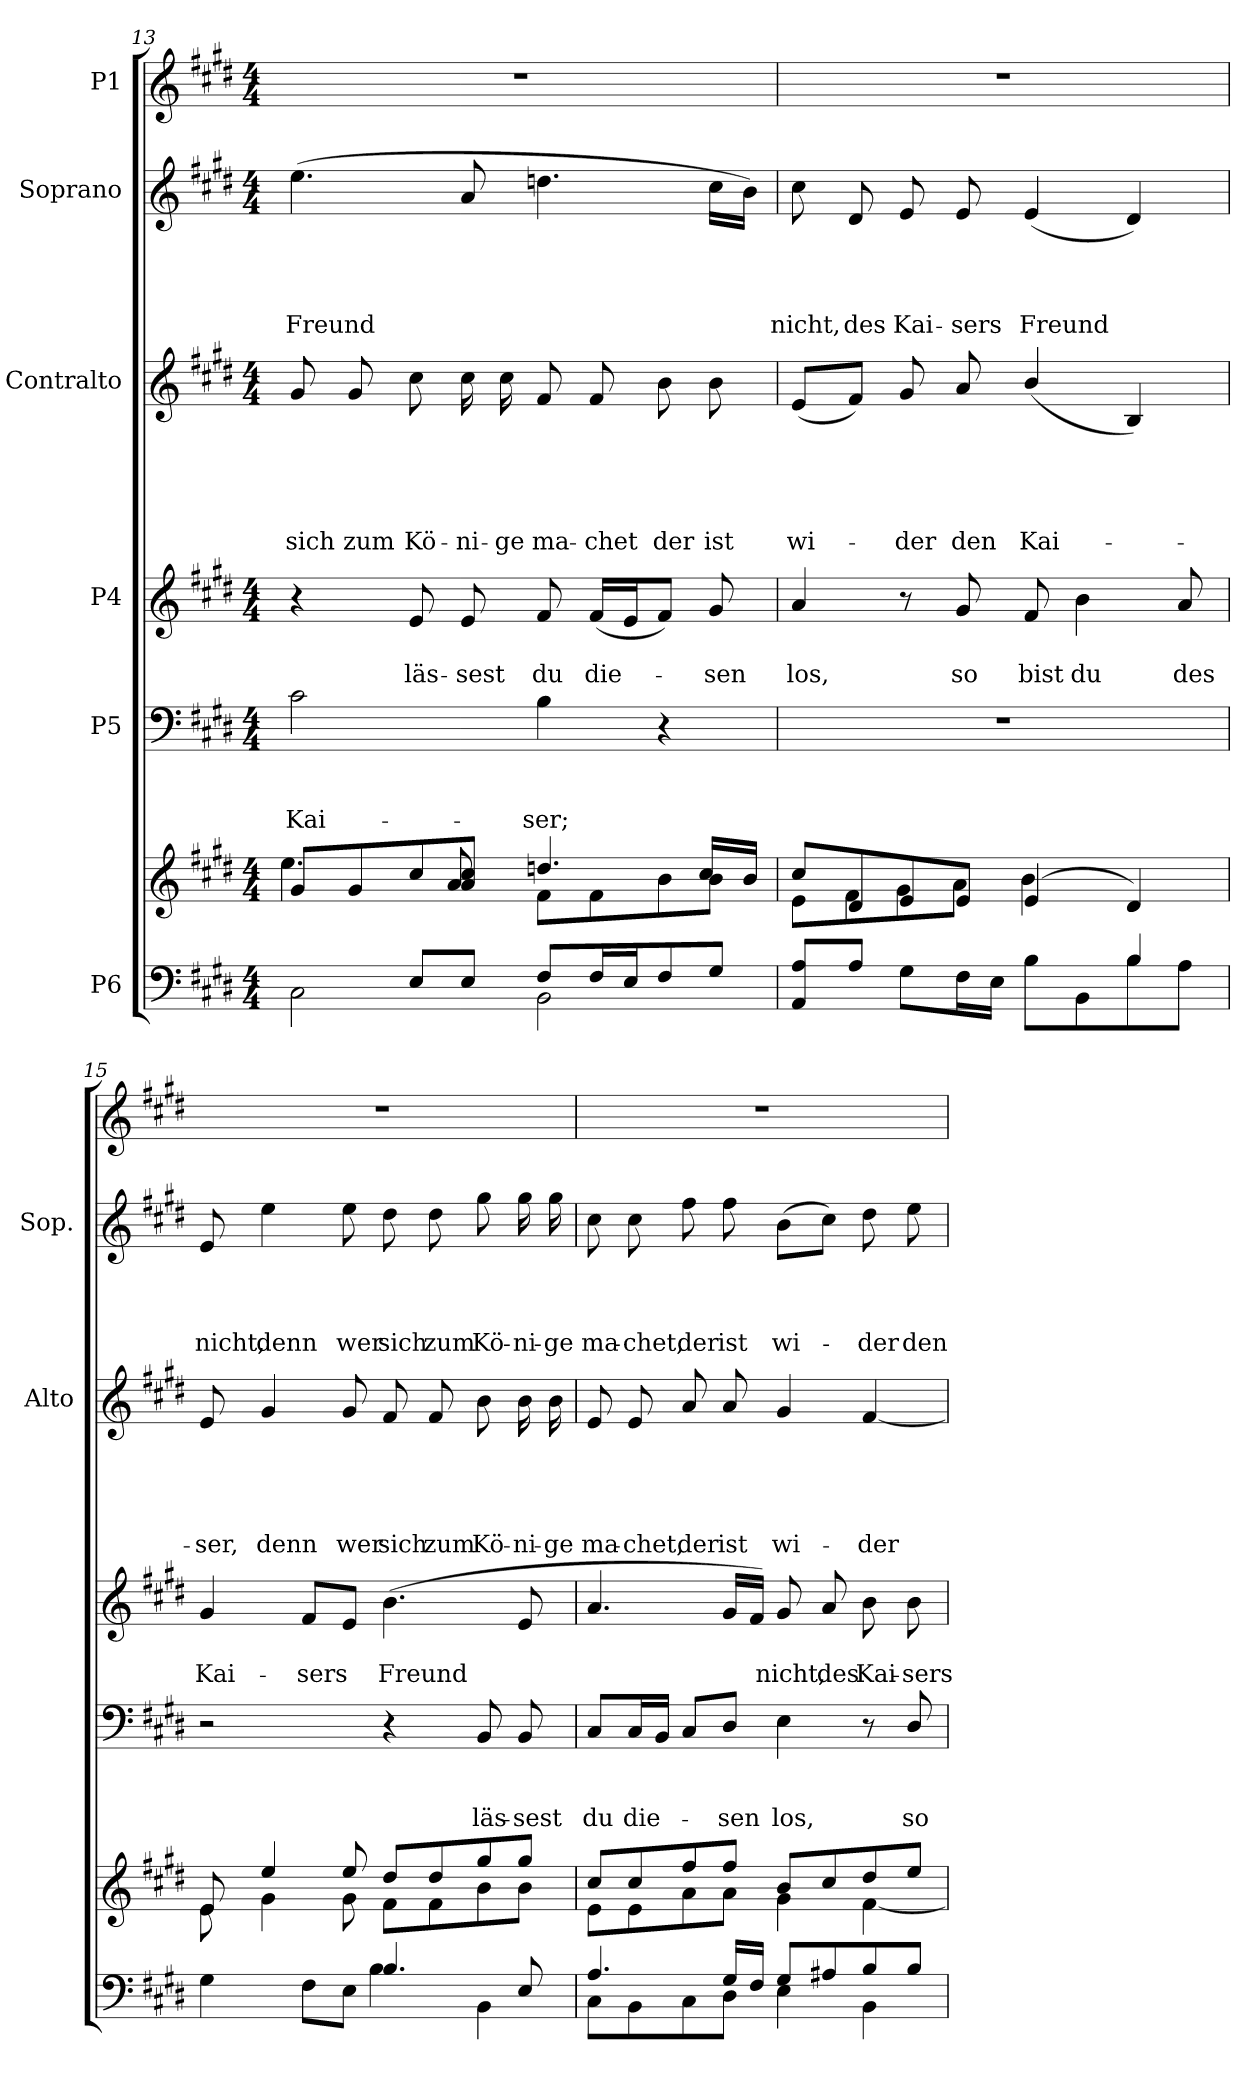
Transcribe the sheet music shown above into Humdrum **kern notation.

**kern	**kern	**kern	**text	**text	**text	**kern	**text	**text	**kern	**text	**text	**text	**text	**text	**kern	**text	**text	**text	**text	**kern
*part6	*part6	*part5	*part5	*part5	*part5	*part4	*part4	*part4	*part3	*part3	*part3	*part3	*part3	*part3	*part2	*part2	*part2	*part2	*part2	*part1
*staff7	*staff6	*staff5	*staff5	*staff5	*staff5	*staff4	*staff4	*staff4	*staff3	*staff3	*staff3	*staff3	*staff3	*staff3	*staff2	*staff2	*staff2	*staff2	*staff2	*staff1
*I"P6	*	*I"P5	*	*	*	*I"P4	*	*	*I"Contralto	*	*	*	*	*	*I"Soprano	*	*	*	*	*I"P1
*	*	*	*	*	*	*	*	*	*I'Alto	*	*	*	*	*	*I'Sop.	*	*	*	*	*
*clefF4	*clefG2	*clefF4	*	*	*	*clefG2	*	*	*clefG2	*	*	*	*	*	*clefG2	*	*	*	*	*clefG2
*	*	*	*	*	*	*ITrd7c12	*	*	*	*	*	*	*	*	*	*	*	*	*	*ITrd7c12
*k[f#c#g#d#]	*k[f#c#g#d#]	*k[f#c#g#d#]	*	*	*	*k[f#c#g#d#]	*	*	*k[f#c#g#d#]	*	*	*	*	*	*k[f#c#g#d#]	*	*	*	*	*k[f#c#g#d#]
*E:	*E:	*E:	*	*	*	*E:	*	*	*E:	*	*	*	*	*	*E:	*	*	*	*	*E:
*M4/4	*M4/4	*M4/4	*	*	*	*M4/4	*	*	*M4/4	*	*	*	*	*	*M4/4	*	*	*	*	*M4/4
=13	=13	=13	=13	=13	=13	=13	=13	=13	=13	=13	=13	=13	=13	=13	=13	=13	=13	=13	=13	=13
*^	*^	*	*	*	*	*	*	*	*	*	*	*	*	*	*	*	*	*	*	*
*	*^	*	*^	*	*	*	*	*	*	*	*	*	*	*	*	*	*	*	*	*	*	*
!	!	!	!	!	!	!	!	!	!LO:LY:b	!	!	!	!	!	!	!	!	!LO:LY:b	!	!	!	!	!LO:LY:b	!
4ryy	2C#\	1ryy	8g#/L	4.ee\	1ryy	2c#\	.	.	Kai-	4r	.	.	8g#/	.	.	.	.	sich	(>4.ee\	.	.	.	Freund	1r
!	!	!	!	!	!	!	!	!	!	!	!	!	!	!	!	!	!	!LO:LY:b	!	!	!	!	!	!
.	.	.	8g#/	.	.	.	.	.	.	.	.	.	8g#/	.	.	.	.	zum	.	.	.	.	.	.
!	!	!	!	!	!	!	!	!	!	!	!	!LO:LY:b	!	!	!	!	!	!LO:LY:b	!	!	!	!	!	!
8E/L	.	.	8cc#/	.	.	.	.	.	.	8E/	.	läs-	8cc#\	.	.	.	.	Kö-	.	.	.	.	.	.
!	!	!	!	!	!	!	!	!	!	!	!	!LO:LY:b	!	!	!	!	!	!LO:LY:b	!	!	!	!	!	!
8E/J	.	.	8a/ 8cc#/J	8a/	.	.	.	.	.	8E/	.	-sest	16cc#\	.	.	.	.	-ni-	8a/	.	.	.	.	.
!	!	!	!	!	!	!	!	!	!	!	!	!	!	!	!	!	!	!LO:LY:b	!	!	!	!	!	!
.	.	.	.	.	.	.	.	.	.	.	.	.	16cc#\	.	.	.	.	-ge	.	.	.	.	.	.
!	!	!	!	!	!	!	!	!	!LO:LY:b	!	!	!LO:LY:b	!	!	!	!	!	!LO:LY:b	!	!	!	!	!	!
8F#/L	2BB\	.	8f#\L	4.ddn/	.	4B\	.	.	-ser;	8F#/	.	du	8f#/	.	.	.	.	ma-	4.ddn\	.	.	.	.	.
!	!	!	!	!	!	!	!	!	!	!	!	!LO:LY:b	!	!	!	!	!	!LO:LY:b	!	!	!	!	!	!
16F#/L	.	.	8f#\	.	.	.	.	.	.	(<16F#/LL	.	die-	8f#/	.	.	.	.	-chet	.	.	.	.	.	.
16E/J	.	.	.	.	.	.	.	.	.	16E/J	.	.	.	.	.	.	.	.	.	.	.	.	.	.
!	!	!	!	!	!	!	!	!	!	!	!	!	!	!	!	!	!	!LO:LY:b	!	!	!	!	!	!
8F#/	.	.	8b\	.	.	4r	.	.	.	8F#/J)	.	.	8b\	.	.	.	.	der	.	.	.	.	.	.
!	!	!	!	!	!	!	!	!	!	!	!	!LO:LY:b	!	!	!	!	!	!LO:LY:b	!	!	!	!	!	!
8G#/J	.	.	8b\J	16cc#/LL	.	.	.	.	.	8G#/	.	-sen	8b\	.	.	.	.	ist	16cc#\LL	.	.	.	.	.
.	.	.	.	16b/JJ	.	.	.	.	.	.	.	.	.	.	.	.	.	.	16b\JJ)	.	.	.	.	.
!!LO:LB:g=z
=14	=14	=14	=14	=14	=14	=14	=14	=14	=14	=14	=14	=14	=14	=14	=14	=14	=14	=14	=14	=14	=14	=14	=14	=14
!	!	!	!	!	!	!	!	!	!	!	!	!LO:LY:b	!	!	!	!	!	!LO:LY:b	!	!	!	!	!LO:LY:b	!
8AA/ 8A/L	2.ryy	1ryy	8cc#/L	8e\L	1ryy	1r	.	.	.	4A/	.	los,	(<8e/L	.	.	.	.	wi-	8cc#\	.	.	.	nicht,	1r
!	!	!	!	!	!	!	!	!	!	!	!	!	!	!	!	!	!	!	!	!	!	!	!LO:LY:b	!
8A/J	.	.	8d#/	8f#\	.	.	.	.	.	.	.	.	8f#/J)	.	.	.	.	.	8d#/	.	.	.	des	.
!	!	!	!	!	!	!	!	!	!	!	!	!	!	!	!	!	!	!LO:LY:b	!	!	!	!	!LO:LY:b	!
8G#\L	.	.	8e/	8g#\	.	.	.	.	.	8r	.	.	8g#/	.	.	.	.	-der	8e/	.	.	.	Kai-	.
!	!	!	!	!	!	!	!	!	!	!	!	!LO:LY:b	!	!	!	!	!	!LO:LY:b	!	!	!	!	!LO:LY:b	!
16F#\L	.	.	8e/J	8a\J	.	.	.	.	.	8G#/	.	so	8a/	.	.	.	.	den	8e/	.	.	.	-sers	.
16E\JJ	.	.	.	.	.	.	.	.	.	.	.	.	.	.	.	.	.	.	.	.	.	.	.	.
!	!	!	!	!	!	!	!	!	!	!	!	!LO:LY:b	!	!	!	!	!	!LO:LY:b	!	!	!	!	!LO:LY:b	!
8B\L	.	.	(<4e/	4b\	.	.	.	.	.	8F#/	.	bist	(<4b/	.	.	.	.	Kai-	(<4e/	.	.	.	Freund	.
!	!	!	!	!	!	!	!	!	!	!	!	!LO:LY:b	!	!	!	!	!	!	!	!	!	!	!	!
8BB\	.	.	.	.	.	.	.	.	.	4B\	.	du	.	.	.	.	.	.	.	.	.	.	.	.
8B\	4B/	.	4d#/)	4ryy	.	.	.	.	.	.	.	.	4B/)	.	.	.	.	.	4d#/)	.	.	.	.	.
!	!	!	!	!	!	!	!	!	!	!	!	!LO:LY:b	!	!	!	!	!	!	!	!	!	!	!	!
8A\J	.	.	.	.	.	.	.	.	.	8A/	.	des	.	.	.	.	.	.	.	.	.	.	.	.
=15	=15	=15	=15	=15	=15	=15	=15	=15	=15	=15	=15	=15	=15	=15	=15	=15	=15	=15	=15	=15	=15	=15	=15	=15
!	!	!	!	!	!	!	!	!	!	!	!	!LO:LY:b	!	!	!	!	!	!LO:LY:b	!	!	!	!	!LO:LY:b	!
4G#\	2ryy	1ryy	8e/	8e\	1ryy	2r	.	.	.	4G#/	.	Kai-	8e/	.	.	.	.	-ser,	8e/	.	.	.	nicht,	1r
!	!	!	!	!	!	!	!	!	!	!	!	!	!	!	!	!	!	!LO:LY:b	!	!	!	!	!LO:LY:b	!
.	.	.	4ee/	4g#\	.	.	.	.	.	.	.	.	4g#/	.	.	.	.	denn	4ee\	.	.	.	denn	.
!	!	!	!	!	!	!	!	!	!	!	!	!LO:LY:b	!	!	!	!	!	!	!	!	!	!	!	!
8F#\L	.	.	.	.	.	.	.	.	.	8F#/L	.	-sers	.	.	.	.	.	.	.	.	.	.	.	.
!	!	!	!	!	!	!	!	!	!	!	!	!	!	!	!	!	!	!LO:LY:b	!	!	!	!	!LO:LY:b	!
8E\J	.	.	8ee/	8g#\	.	.	.	.	.	8E/J	.	.	8g#/	.	.	.	.	wer	8ee\	.	.	.	wer	.
!	!	!	!	!	!	!	!	!	!	!	!	!LO:LY:b	!	!	!	!	!	!LO:LY:b	!	!	!	!	!LO:LY:b	!
4.B/	4B\	.	8dd#/L	8f#\L	.	4r	.	.	.	(>4.B\	.	Freund	8f#/	.	.	.	.	sich	8dd#\	.	.	.	sich	.
!	!	!	!	!	!	!	!	!	!	!	!	!	!	!	!	!	!	!LO:LY:b	!	!	!	!	!LO:LY:b	!
.	.	.	8dd#/	8f#\	.	.	.	.	.	.	.	.	8f#/	.	.	.	.	zum	8dd#\	.	.	.	zum	.
!	!	!	!	!	!	!	!	!	!LO:LY:b	!	!	!	!	!	!	!	!	!LO:LY:b	!	!	!	!	!LO:LY:b	!
.	4BB\	.	8gg#/	8b\	.	8BB/	.	.	läs-	.	.	.	8b\	.	.	.	.	Kö-	8gg#\	.	.	.	Kö-	.
!	!	!	!	!	!	!	!	!	!LO:LY:b	!	!	!	!	!	!	!	!	!LO:LY:b	!	!	!	!	!LO:LY:b	!
8E/	.	.	8gg#/J	8b\J	.	8BB/	.	.	-sest	8E/	.	.	16b\	.	.	.	.	-ni-	16gg#\	.	.	.	-ni-	.
!	!	!	!	!	!	!	!	!	!	!	!	!	!	!	!	!	!	!LO:LY:b	!	!	!	!	!LO:LY:b	!
.	.	.	.	.	.	.	.	.	.	.	.	.	16b\	.	.	.	.	-ge	16gg#\	.	.	.	-ge	.
!!LO:PB:g=z
=16	=16	=16	=16	=16	=16	=16	=16	=16	=16	=16	=16	=16	=16	=16	=16	=16	=16	=16	=16	=16	=16	=16	=16	=16
!	!	!	!	!	!	!	!	!	!LO:LY:b	!	!	!	!	!	!	!	!	!LO:LY:b	!	!	!	!	!LO:LY:b	!
8C#\L	4.A/	1ryy	8cc#/L	8e\L	1ryy	8C#/L	.	.	du	4.A/	.	.	8e/	.	.	.	.	ma-	8cc#\	.	.	.	ma-	1r
!	!	!	!	!	!	!	!	!	!LO:LY:b	!	!	!	!	!	!	!	!	!LO:LY:b	!	!	!	!	!LO:LY:b	!
8BB\	.	.	8cc#/	8e\	.	16C#/L	.	.	die-	.	.	.	8e/	.	.	.	.	-chet,	8cc#\	.	.	.	-chet,	.
.	.	.	.	.	.	16BB/JJ	.	.	.	.	.	.	.	.	.	.	.	.	.	.	.	.	.	.
!	!	!	!	!	!	!	!	!	!	!	!	!	!	!	!	!	!	!LO:LY:b	!	!	!	!	!LO:LY:b	!
8C#\	.	.	8ff#/	8a\	.	8C#/L	.	.	.	.	.	.	8a/	.	.	.	.	der	8ff#\	.	.	.	der	.
!	!	!	!	!	!	!	!	!	!LO:LY:b	!	!	!	!	!	!	!	!	!LO:LY:b	!	!	!	!	!LO:LY:b	!
8D#\J	16G#/LL	.	8ff#/J	8a\J	.	8D#/J	.	.	-sen	16G#/LL	.	.	8a/	.	.	.	.	ist	8ff#\	.	.	.	ist	.
.	16F#/JJ	.	.	.	.	.	.	.	.	16F#/JJ)	.	.	.	.	.	.	.	.	.	.	.	.	.	.
!	!	!	!	!	!	!	!	!	!LO:LY:b	!	!	!LO:LY:b	!	!	!	!	!	!LO:LY:b	!	!	!	!	!LO:LY:b	!
8G#/L	4E\	.	8b/L	4g#\	.	4E\	.	.	los,	8G#/	.	nicht,	4g#/	.	.	.	.	wi-	(>8b\L	.	.	.	wi-	.
!	!	!	!	!	!	!	!	!	!	!	!	!LO:LY:b	!	!	!	!	!	!	!	!	!	!	!	!
8A#X/	.	.	8cc#/	.	.	.	.	.	.	8A/	.	des	.	.	.	.	.	.	8cc#\J)	.	.	.	.	.
!	!	!	!	!	!	!	!	!	!	!	!	!LO:LY:b	!	!	!	!	!	!LO:LY:b	!	!	!	!	!LO:LY:b	!
8B/	4BB\	.	8dd#/	[<4f#\	.	8r	.	.	.	8B\	.	Kai-	[<4f#/	.	.	.	.	-der	8dd#\	.	.	.	-der	.
!	!	!	!	!	!	!	!	!	!LO:LY:b	!	!	!LO:LY:b	!	!	!	!	!	!	!	!	!	!	!LO:LY:b	!
8B/J	.	.	8ee/J	.	.	8D#/	.	.	so	8B\	.	-sers	.	.	.	.	.	.	8ee\	.	.	.	den	.
*v	*v	*v	*	*	*	*	*	*	*	*	*	*	*	*	*	*	*	*	*	*	*	*	*	*
*	*v	*v	*v	*	*	*	*	*	*	*	*	*	*	*	*	*	*	*	*	*	*	*
=	=	=	=	=	=	=	=	=	=	=	=	=	=	=	=	=	=	=	=	=
*-	*-	*-	*-	*-	*-	*-	*-	*-	*-	*-	*-	*-	*-	*-	*-	*-	*-	*-	*-	*-
